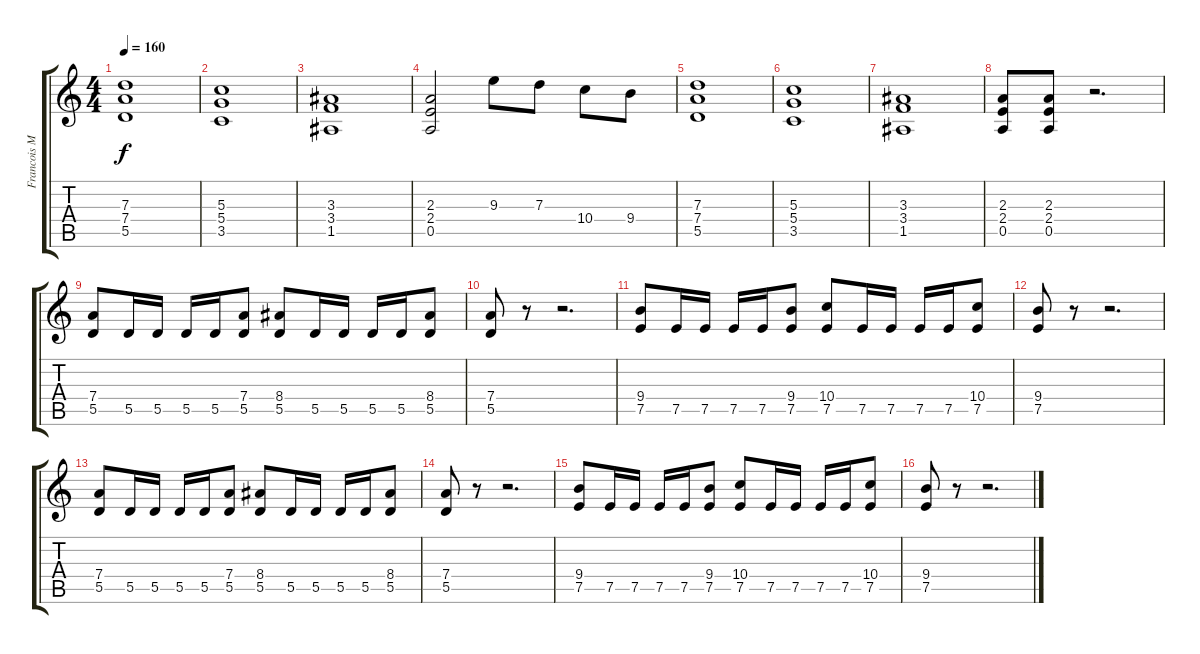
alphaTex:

\track ("Francois Merle" "Francois M") {instrument overdrivenguitar}
\staff {score tabs}
\tuning (E4 B3 G3 D3 A2 E2) {hide}
\ts (4 4)
\tempo 160
\clef g2
\ks c
(7.3 7.4 5.5).1{dy f} |
(5.3 5.4 3.5).1 |
(3.3 3.4 1.5).1 |
(2.3 2.4 0.5).2 9.3.8 7.3.8 10.4.8 9.4.8 |
(7.3 7.4 5.5).1 |
(5.3 5.4 3.5).1 |
(3.3 3.4 1.5).1 |
(2.3 2.4 0.5).8 (2.3 2.4 0.5).8 r.2{d} |
(7.4 5.5).8 5.5.16 5.5.16 5.5.16 5.5.16 (7.4 5.5).8 (8.4 5.5).8 5.5.16 5.5.16 5.5.16 5.5.16 (8.4 5.5).8 |
(7.4 5.5).8 r.8 r.2{d} |
(9.4 7.5).8 7.5.16 7.5.16 7.5.16 7.5.16 (9.4 7.5).8 (10.4 7.5).8 7.5.16 7.5.16 7.5.16 7.5.16 (10.4 7.5).8 |
(9.4 7.5).8 r.8 r.2{d} |
(7.4 5.5).8 5.5.16 5.5.16 5.5.16 5.5.16 (7.4 5.5).8 (8.4 5.5).8 5.5.16 5.5.16 5.5.16 5.5.16 (8.4 5.5).8 |
(7.4 5.5).8 r.8 r.2{d} |
(9.4 7.5).8 7.5.16 7.5.16 7.5.16 7.5.16 (9.4 7.5).8 (10.4 7.5).8 7.5.16 7.5.16 7.5.16 7.5.16 (10.4 7.5).8 |
(9.4 7.5).8 r.8 r.2{d}
